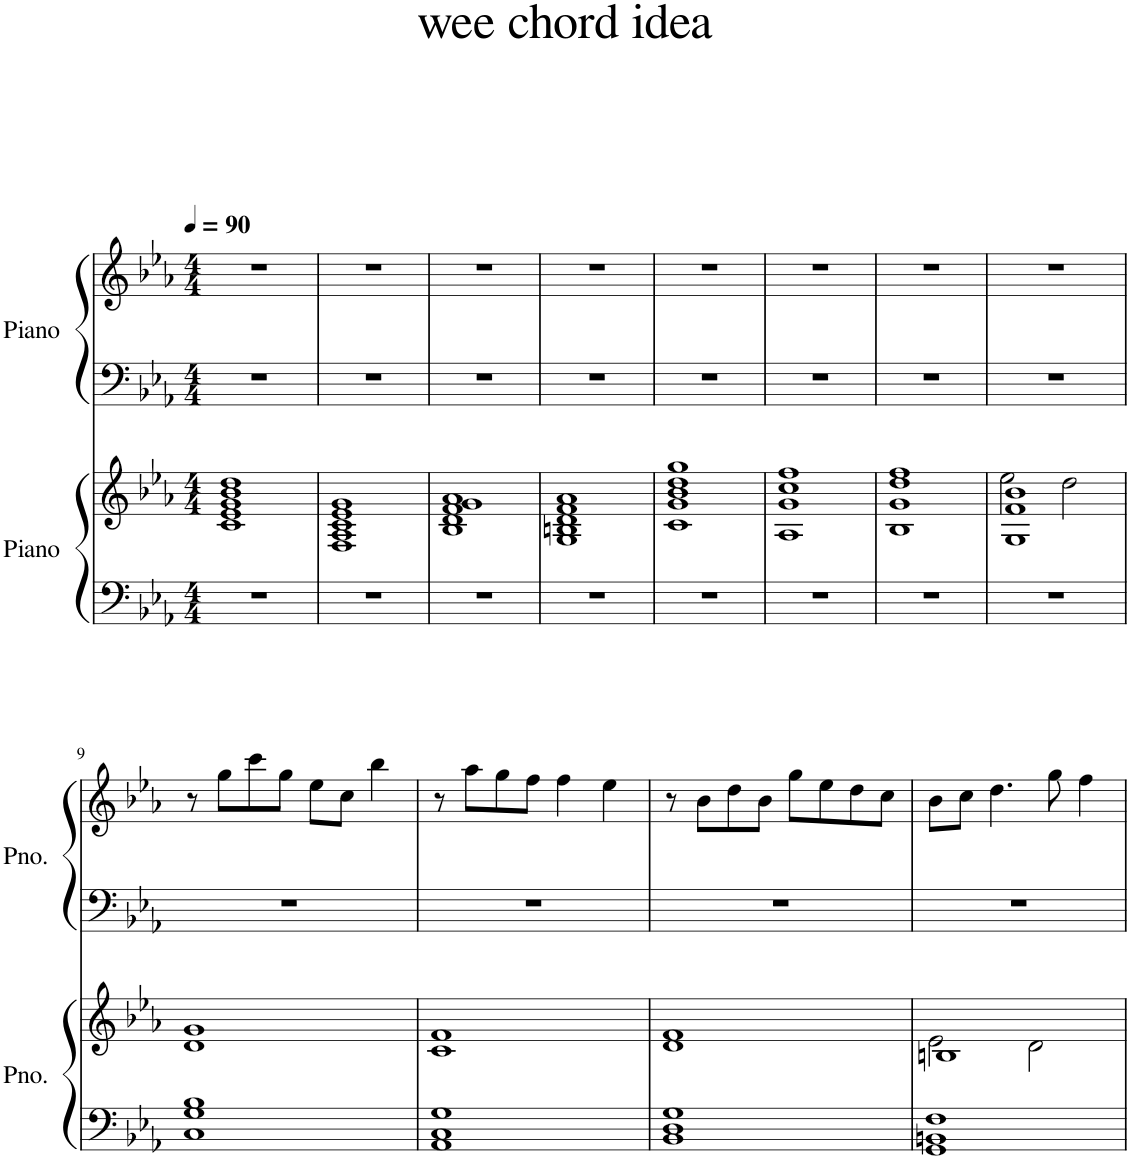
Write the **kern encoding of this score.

**kern	**kern	**kern	**kern
*part2	*part2	*part1	*part1
*staff4	*staff3	*staff2	*staff1
*I"Piano	*	*I"Piano	*
*I'Pno.	*	*I'Pno.	*
*clefF4	*clefG2	*clefF4	*clefG2
*k[b-e-a-]	*k[b-e-a-]	*k[b-e-a-]	*k[b-e-a-]
*M4/4	*M4/4	*M4/4	*M4/4
*MM90	*MM90	*MM90	*MM90
=1	=1	=1	=1
1r	1c 1e- 1g 1b- 1dd	1r	1r
=2	=2	=2	=2
1r	1F 1A- 1c 1e- 1g	1r	1r
=3	=3	=3	=3
1r	1B- 1d 1f 1g 1a-	1r	1r
=4	=4	=4	=4
1r	1G 1Bn 1d 1f 1a-	1r	1r
=5	=5	=5	=5
1r	1c 1g 1b- 1dd 1gg	1r	1r
=6	=6	=6	=6
1r	1A- 1g 1cc 1ff	1r	1r
=7	=7	=7	=7
1r	1B- 1g 1dd 1ff	1r	1r
=8	=8	=8	=8
*	*^	*	*
1r	1G 1f 1b-	2ee-\	1r	1r
.	.	2dd\	.	.
*	*v	*v	*	*
!!LO:LB:g=z
=9	=9	=9	=9
1C 1G 1B-	1d 1g	1r	8r
.	.	.	8gg\L
.	.	.	8ccc\
.	.	.	8gg\J
.	.	.	8ee-\L
.	.	.	8cc\J
.	.	.	4bb-\
=10	=10	=10	=10
1AA- 1C 1G	1c 1f	1r	8r
.	.	.	8aa-\L
.	.	.	8gg\
.	.	.	8ff\J
.	.	.	4ff\
.	.	.	4ee-\
=11	=11	=11	=11
1BB- 1D 1G	1d 1f	1r	8r
.	.	.	8b-\L
.	.	.	8dd\
.	.	.	8b-\J
.	.	.	8gg\L
.	.	.	8ee-\
.	.	.	8dd\
.	.	.	8cc\J
=12	=12	=12	=12
*	*^	*	*
1GG 1BBn 1F	1Bn	2e-\	1r	8b-\L
.	.	.	.	8cc\J
.	.	.	.	4.dd\
.	.	2d\	.	.
.	.	.	.	8gg\
.	.	.	.	4ff\
*	*v	*v	*	*
=	=	=	=
*-	*-	*-	*-
